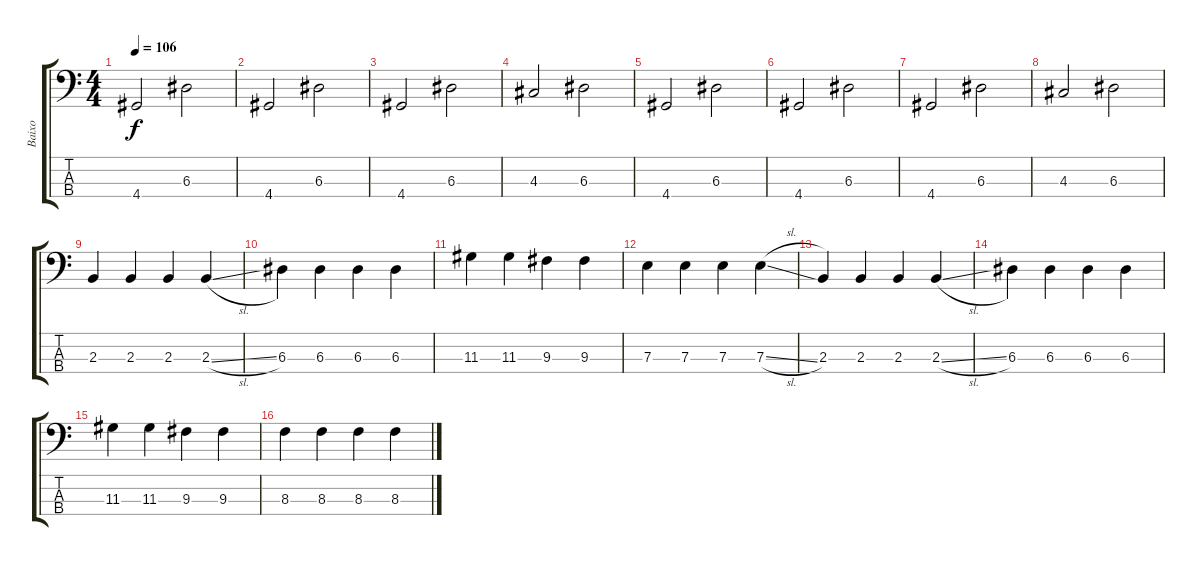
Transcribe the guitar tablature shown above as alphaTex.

\track ("Baixo" "Baixo") {instrument electricbassfinger}
\staff {score tabs}
\tuning (G2 D2 A1 E1) {hide}
\ts (4 4)
\tempo 106
\clef f4
\ks c
4.4.2{dy f} 6.3.2 |
4.4.2 6.3.2 |
4.4.2 6.3.2 |
4.3.2 6.3.2 |
4.4.2 6.3.2 |
4.4.2 6.3.2 |
4.4.2 6.3.2 |
4.3.2 6.3.2 |
2.3.4 2.3.4 2.3.4 2.3{sl}.4 |
6.3.4 6.3.4 6.3.4 6.3.4 |
11.3.4 11.3.4 9.3.4 9.3.4 |
7.3.4 7.3.4 7.3.4 7.3{sl}.4 |
2.3.4 2.3.4 2.3.4 2.3{sl}.4 |
6.3.4 6.3.4 6.3.4 6.3.4 |
11.3.4 11.3.4 9.3.4 9.3.4 |
8.3.4 8.3.4 8.3.4 8.3.4
